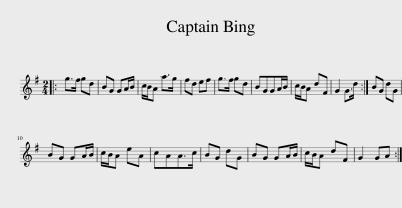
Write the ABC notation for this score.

X:1
L:1/8
M:2/4
I:linebreak $
K:G
V:1 treble
V:1
|: g>f gd | BG GA/B/ | c/B/A a>g | fd ef | g>f gd | %5
 BGGA/B/ | c/B/A dF | G2 G>d :| BG dG |$ BG GA/B/ | %10
 c/B/A eA | cAA>c | BG dG | BG GA/B/ | c/B/A dF | %15
 G2 GA :| %16
